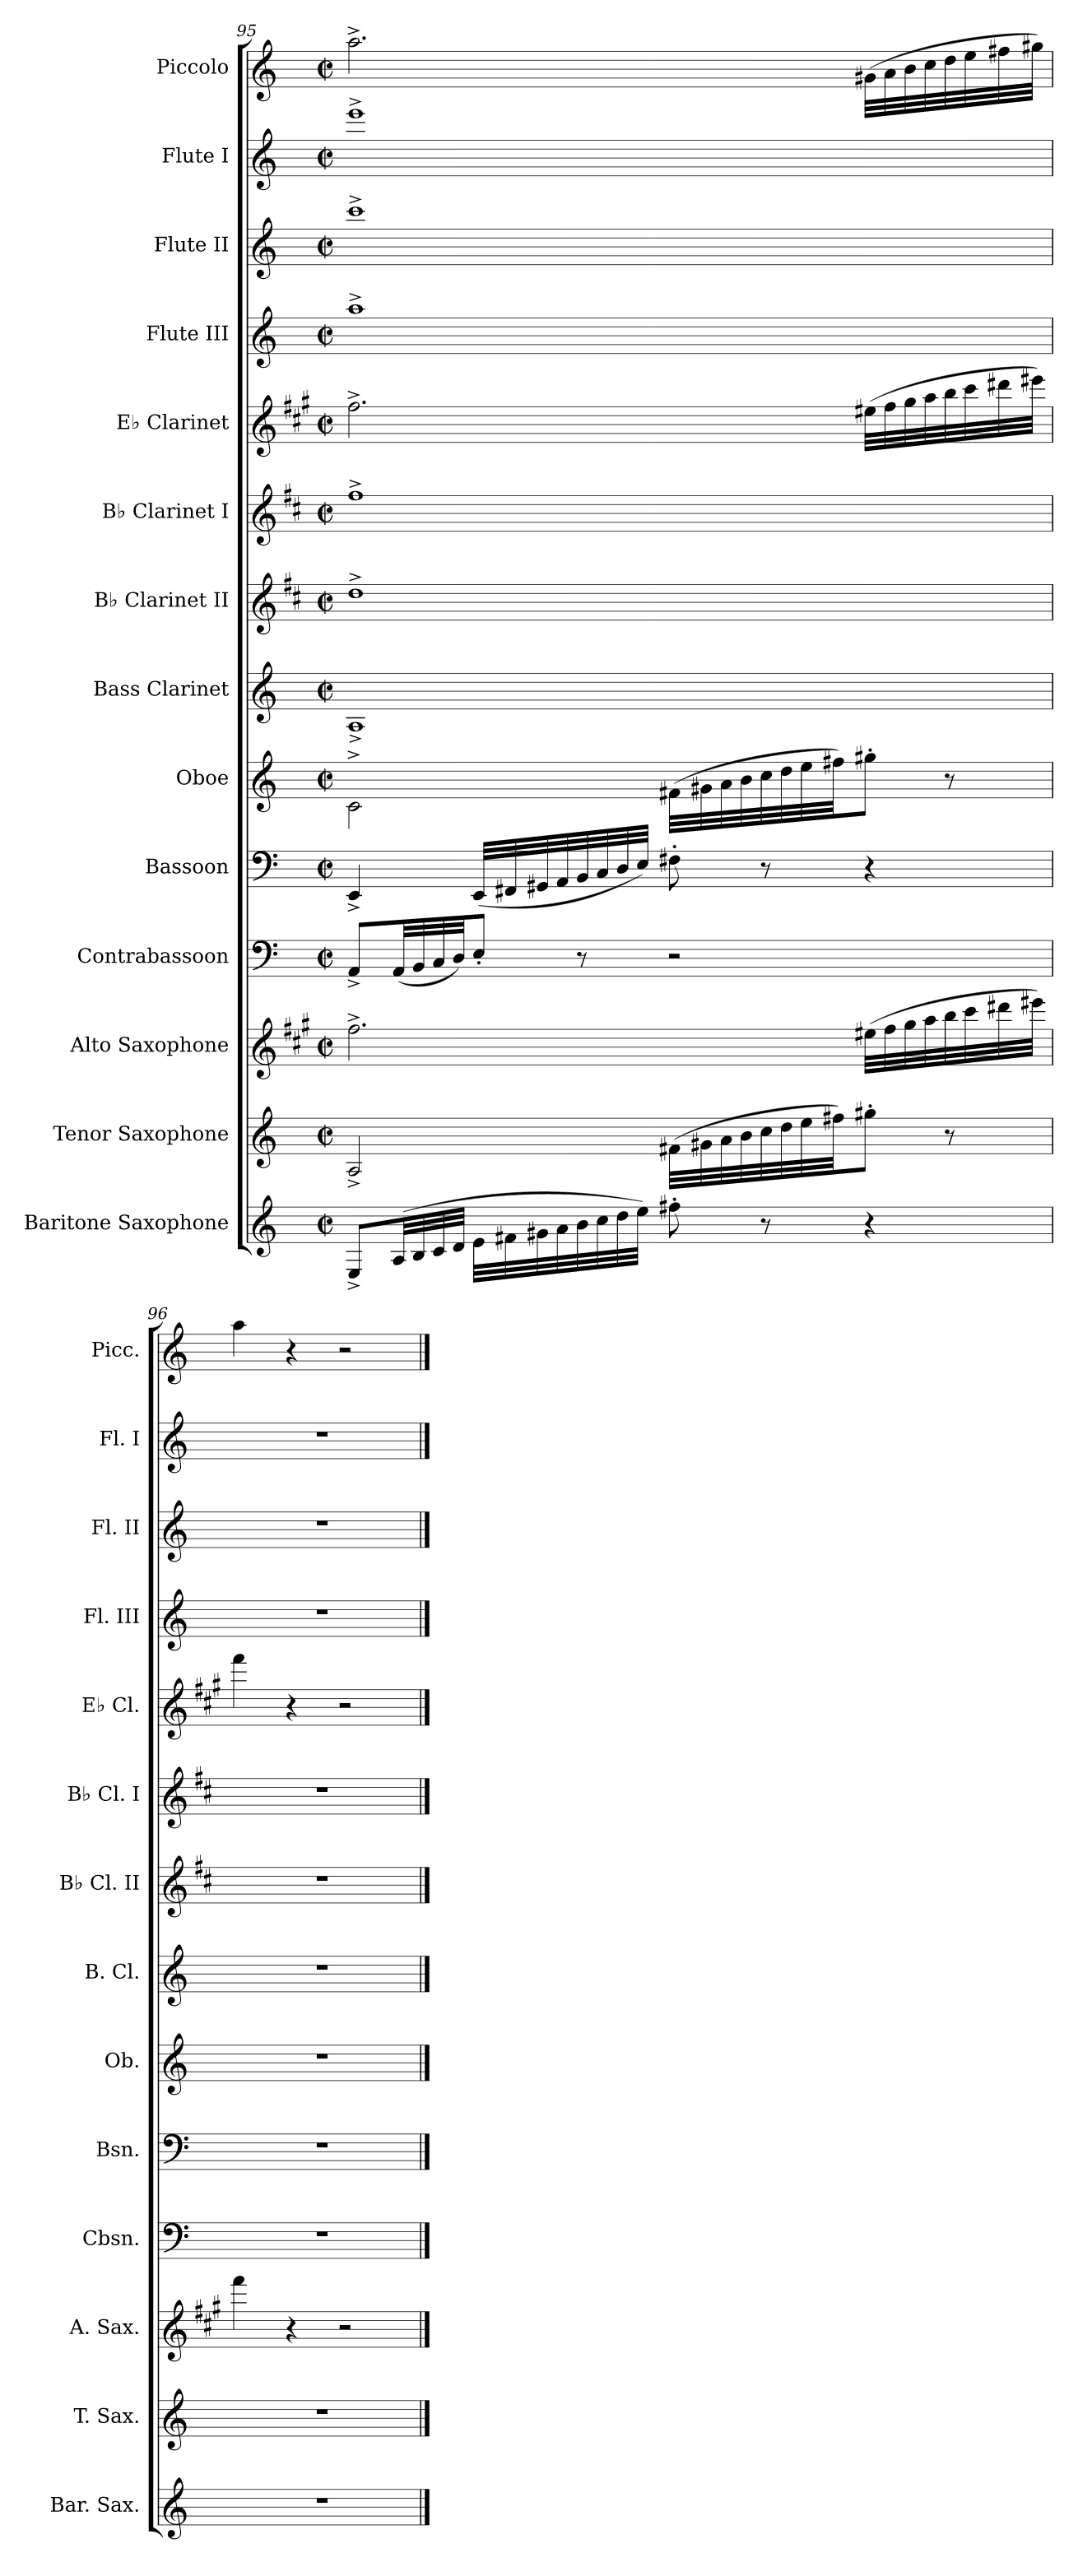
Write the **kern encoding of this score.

**kern	**kern	**kern	**kern	**kern	**kern	**kern	**kern	**kern	**kern	**kern	**kern	**kern	**kern
*part14	*part13	*part12	*part11	*part10	*part9	*part8	*part7	*part6	*part5	*part4	*part3	*part2	*part1
*staff14	*staff13	*staff12	*staff11	*staff10	*staff9	*staff8	*staff7	*staff6	*staff5	*staff4	*staff3	*staff2	*staff1
*I"Baritone Saxophone	*I"Tenor Saxophone	*I"Alto Saxophone	*I"Contrabassoon	*I"Bassoon	*I"Oboe	*I"Bass Clarinet	*I"B♭ Clarinet II	*I"B♭ Clarinet I	*I"E♭ Clarinet	*I"Flute III	*I"Flute II	*I"Flute I	*I"Piccolo
*I'Bar. Sax.	*I'T. Sax.	*I'A. Sax.	*I'Cbsn.	*I'Bsn.	*I'Ob.	*I'B. Cl.	*I'B♭ Cl. II	*I'B♭ Cl. I	*I'E♭ Cl.	*I'Fl. III	*I'Fl. II	*I'Fl. I	*I'Picc.
!!LO:PB:g=z
*clefG2	*clefG2	*clefG2	*clefF4	*clefF4	*clefG2	*clefG2	*clefG2	*clefG2	*clefG2	*clefG2	*clefG2	*clefG2	*clefG2
*ITrd12c21	*ITrd8c14	*ITrd5c9	*ITrd7c12	*	*	*ITrd8c14	*ITrd1c2	*ITrd1c2	*ITrd-2c-3	*	*	*	*ITrd-7c-12
*k[]	*k[]	*k[]	*k[]	*k[]	*k[]	*k[]	*k[]	*k[]	*k[]	*k[]	*k[]	*k[]	*k[]
*M2/2	*M2/2	*M2/2	*M2/2	*M2/2	*M2/2	*M2/2	*M2/2	*M2/2	*M2/2	*M2/2	*M2/2	*M2/2	*M2/2
*met(c|)	*met(c|)	*met(c|)	*met(c|)	*met(c|)	*met(c|)	*met(c|)	*met(c|)	*met(c|)	*met(c|)	*met(c|)	*met(c|)	*met(c|)	*met(c|)
=95	=95	=95	=95	=95	=95	=95	=95	=95	=95	=95	=95	=95	=95
8EE^/L	2AA^/	2.a^\	8AAA^/L	4EE^/	2c^\	1AA^	1cc^	1ee^	2.aa^\	1aa^	1ccc^	1eee^	2.aaa^\
(>32AA/LL	.	.	(<32AAA/LL	.	.	.	.	.	.	.	.	.	.
32BB/	.	.	32BBB/	.	.	.	.	.	.	.	.	.	.
32C/	.	.	32CC/	.	.	.	.	.	.	.	.	.	.
32D/JJJ	.	.	32DD/JJ)	.	.	.	.	.	.	.	.	.	.
32E\LLL	.	.	8EE'/J	(<32EE/LLL	.	.	.	.	.	.	.	.	.
32F#X\	.	.	.	32FF#X/	.	.	.	.	.	.	.	.	.
32G#X\	.	.	.	32GG#X/	.	.	.	.	.	.	.	.	.
32A\	.	.	.	32AA/	.	.	.	.	.	.	.	.	.
32B\	.	.	8r	32BB/	.	.	.	.	.	.	.	.	.
32c\	.	.	.	32C/	.	.	.	.	.	.	.	.	.
32d\	.	.	.	32D/	.	.	.	.	.	.	.	.	.
32e\JJJ)	.	.	.	32E/JJJ)	.	.	.	.	.	.	.	.	.
8f#X'\	(>32F#X\LLL	.	2r	8F#X'\	(>32f#X\LLL	.	.	.	.	.	.	.	.
.	32G#X\	.	.	.	32g#X\	.	.	.	.	.	.	.	.
.	32A\	.	.	.	32a\	.	.	.	.	.	.	.	.
.	32B\	.	.	.	32b\	.	.	.	.	.	.	.	.
8r	32c\	.	.	8r	32cc\	.	.	.	.	.	.	.	.
.	32d\	.	.	.	32dd\	.	.	.	.	.	.	.	.
.	32e\	.	.	.	32ee\	.	.	.	.	.	.	.	.
.	32f#X\JJ)	.	.	.	32ff#X\JJ)	.	.	.	.	.	.	.	.
4r	8g#X'\J	(>32g#X\LLL	.	4r	8gg#X'\J	.	.	.	(>32gg#X\LLL	.	.	.	(>32gg#X\LLL
.	.	32a\	.	.	.	.	.	.	32aa\	.	.	.	32aa\
.	.	32b\	.	.	.	.	.	.	32bb\	.	.	.	32bb\
.	.	32cc\	.	.	.	.	.	.	32ccc\	.	.	.	32ccc\
.	8r	32dd\	.	.	8r	.	.	.	32ddd\	.	.	.	32ddd\
.	.	32ee\	.	.	.	.	.	.	32eee\	.	.	.	32eee\
.	.	32ff#X\	.	.	.	.	.	.	32fff#X\	.	.	.	32fff#X\
.	.	32gg#X\JJJ)	.	.	.	.	.	.	32ggg#X\JJJ)	.	.	.	32ggg#X\JJJ)
=96	=96	=96	=96	=96	=96	=96	=96	=96	=96	=96	=96	=96	=96
1r	1r	4aa\	1r	1r	1r	1r	1r	1r	4aaa\	1r	1r	1r	4aaa\
.	.	4r	.	.	.	.	.	.	4r	.	.	.	4r
.	.	2r	.	.	.	.	.	.	2r	.	.	.	2r
==	==	==	==	==	==	==	==	==	==	==	==	==	==
*-	*-	*-	*-	*-	*-	*-	*-	*-	*-	*-	*-	*-	*-
